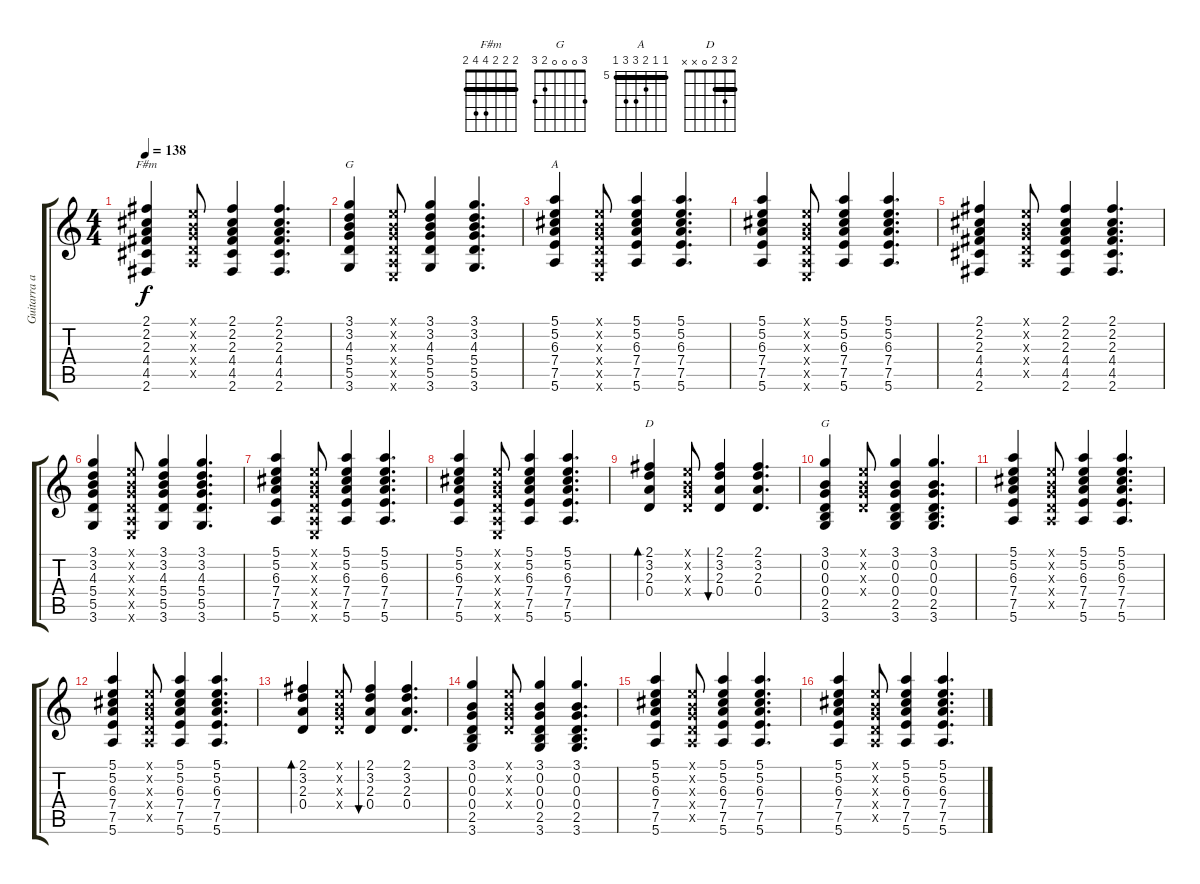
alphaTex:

\track ("Guitarra acustica" "Guitarra a") {instrument acousticguitarsteel}
\staff {score tabs}
\tuning (E4 B3 G3 D3 A2 E2) {hide}
\chord ("F#m" 2 2 2 4 4 2) {barre 2}
\chord ("G" 3 3 4 5 5 3) {barre 3}
\chord ("A" 5 5 6 7 7 5) {firstfret 5 barre 5}
\chord ("D" 2 3 2 0 x x) {barre 2}
\chord ("G" 3 0 0 0 2 3)
\ts (4 4)
\tempo 138
\clef g2
\ks c
(2.1 2.2 2.3 4.4 4.5 2.6).4{ch "F#m" dy f} (0.1{x} 0.2{x} 0.3{x} 0.4{x} 0.5{x}).8 (2.1 2.2 2.3 4.4 4.5 2.6).4 (2.1 2.2 2.3 4.4 4.5 2.6).4{d} |
(3.1 3.2 4.3 5.4 5.5 3.6).4{ch "G"} (0.1{x} 0.2{x} 0.3{x} 0.4{x} 0.5{x} 0.6{x}).8 (3.1 3.2 4.3 5.4 5.5 3.6).4 (3.1 3.2 4.3 5.4 5.5 3.6).4{d} |
(5.1 5.2 6.3 7.4 7.5 5.6).4{ch "A"} (0.1{x} 0.2{x} 0.3{x} 0.4{x} 0.5{x} 0.6{x}).8 (5.1 5.2 6.3 7.4 7.5 5.6).4 (5.1 5.2 6.3 7.4 7.5 5.6).4{d} |
(5.1 5.2 6.3 7.4 7.5 5.6).4 (0.1{x} 0.2{x} 0.3{x} 0.4{x} 0.5{x} 0.6{x}).8 (5.1 5.2 6.3 7.4 7.5 5.6).4 (5.1 5.2 6.3 7.4 7.5 5.6).4{d} |
(2.1 2.2 2.3 4.4 4.5 2.6).4 (0.1{x} 0.2{x} 0.3{x} 0.4{x} 0.5{x}).8 (2.1 2.2 2.3 4.4 4.5 2.6).4 (2.1 2.2 2.3 4.4 4.5 2.6).4{d} |
(3.1 3.2 4.3 5.4 5.5 3.6).4 (0.1{x} 0.2{x} 0.3{x} 0.4{x} 0.5{x} 0.6{x}).8 (3.1 3.2 4.3 5.4 5.5 3.6).4 (3.1 3.2 4.3 5.4 5.5 3.6).4{d} |
(5.1 5.2 6.3 7.4 7.5 5.6).4 (0.1{x} 0.2{x} 0.3{x} 0.4{x} 0.5{x} 0.6{x}).8 (5.1 5.2 6.3 7.4 7.5 5.6).4 (5.1 5.2 6.3 7.4 7.5 5.6).4{d} |
(5.1 5.2 6.3 7.4 7.5 5.6).4 (0.1{x} 0.2{x} 0.3{x} 0.4{x} 0.5{x} 0.6{x}).8 (5.1 5.2 6.3 7.4 7.5 5.6).4 (5.1 5.2 6.3 7.4 7.5 5.6).4{d} |
(2.1 3.2 2.3 0.4).4{bd 30 ch "D"} (0.1{x} 0.2{x} 0.3{x} 0.4{x}).8 (2.1 3.2 2.3 0.4).4{bu 30} (2.1 3.2 2.3 0.4).4{d} |
(3.1 0.2 0.3 0.4 2.5 3.6).4{ch "G"} (0.1{x} 0.2{x} 0.3{x} 0.4{x}).8 (3.1 0.2 0.3 0.4 2.5 3.6).4 (3.1 0.2 0.3 0.4 2.5 3.6).4{d} |
(5.1 5.2 6.3 7.4 7.5 5.6).4 (0.1{x} 0.2{x} 0.3{x} 0.4{x} 0.5{x}).8 (5.1 5.2 6.3 7.4 7.5 5.6).4 (5.1 5.2 6.3 7.4 7.5 5.6).4{d} |
(5.1 5.2 6.3 7.4 7.5 5.6).4 (0.1{x} 0.2{x} 0.3{x} 0.4{x} 0.5{x}).8 (5.1 5.2 6.3 7.4 7.5 5.6).4 (5.1 5.2 6.3 7.4 7.5 5.6).4{d} |
(2.1 3.2 2.3 0.4).4{bd 30} (0.1{x} 0.2{x} 0.3{x} 0.4{x}).8 (2.1 3.2 2.3 0.4).4{bu 30} (2.1 3.2 2.3 0.4).4{d} |
(3.1 0.2 0.3 0.4 2.5 3.6).4 (0.1{x} 0.2{x} 0.3{x} 0.4{x}).8 (3.1 0.2 0.3 0.4 2.5 3.6).4 (3.1 0.2 0.3 0.4 2.5 3.6).4{d} |
(5.1 5.2 6.3 7.4 7.5 5.6).4 (0.1{x} 0.2{x} 0.3{x} 0.4{x} 0.5{x}).8 (5.1 5.2 6.3 7.4 7.5 5.6).4 (5.1 5.2 6.3 7.4 7.5 5.6).4{d} |
(5.1 5.2 6.3 7.4 7.5 5.6).4 (0.1{x} 0.2{x} 0.3{x} 0.4{x} 0.5{x}).8 (5.1 5.2 6.3 7.4 7.5 5.6).4 (5.1 5.2 6.3 7.4 7.5 5.6).4{d}
